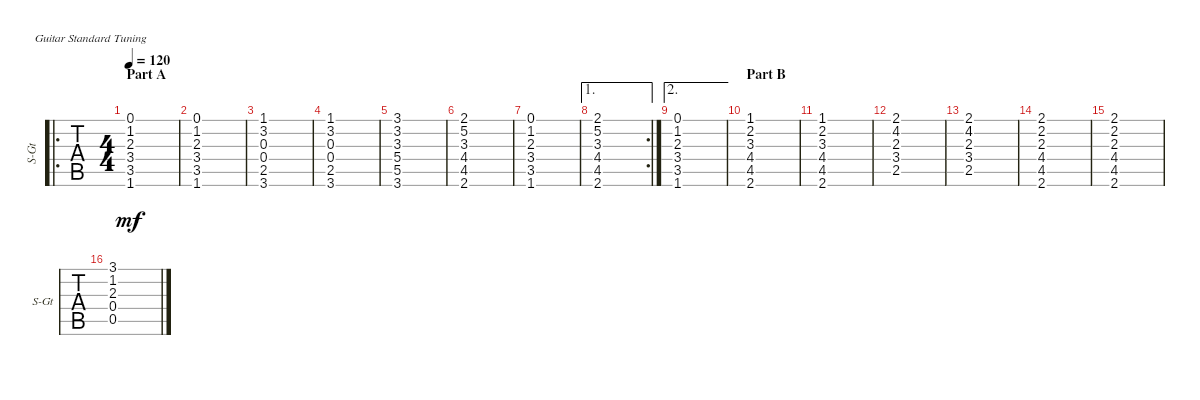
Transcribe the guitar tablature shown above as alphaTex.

\defaultSystemsLayout 4
\bracketExtendMode groupsimilarinstruments
\singleTrackTrackNamePolicy allsystems
\multiTrackTrackNamePolicy allsystems
\otherSystemsTrackNameOrientation horizontal
\track ("Steel Guitar" "S-Gt") {instrument acousticguitarsteel}
\staff {tabs}
\tuning (E4 B3 G3 D3 A2 E2)
\ro
\ts (4 4)
\section ("" "Part A")
\tempo 120
\clef g2
\ks f
(1.6 0.1 1.2 2.3 3.4 3.5).1{dy mf instrument acousticguitarsteel} |
(1.6 0.1 1.2 2.3 3.4 3.5).1 |
(3.6 2.5 0.4 0.3 3.2 1.1).1 |
(3.6 2.5 0.4 0.3 3.2 1.1).1 |
(3.6 5.5 5.4 3.3 3.2 3.1).1 |
(2.6 4.5 4.4 3.3 5.2 2.1).1 |
(1.6 0.1 1.2 2.3 3.4 3.5).1 |
\ae 1
\rc 2
(2.6 4.5 4.4 3.3 5.2 2.1).1 |
\ae 2
(1.6 0.1 1.2 2.3 3.4 3.5).1 |
\section ("" "Part B")
(2.6 4.5 4.4 3.3 2.2 1.1).1 |
(2.6 4.5 4.4 3.3 2.2 1.1).1 |
(2.5 3.4 2.3 4.2 2.1).1 |
(2.5 3.4 2.3 4.2 2.1).1 |
(2.6 4.5 4.4 2.3 2.2 2.1).1 |
(2.6 4.5 4.4 2.3 2.2 2.1).1 |
(0.5 0.4 2.3 1.2 3.1).1
